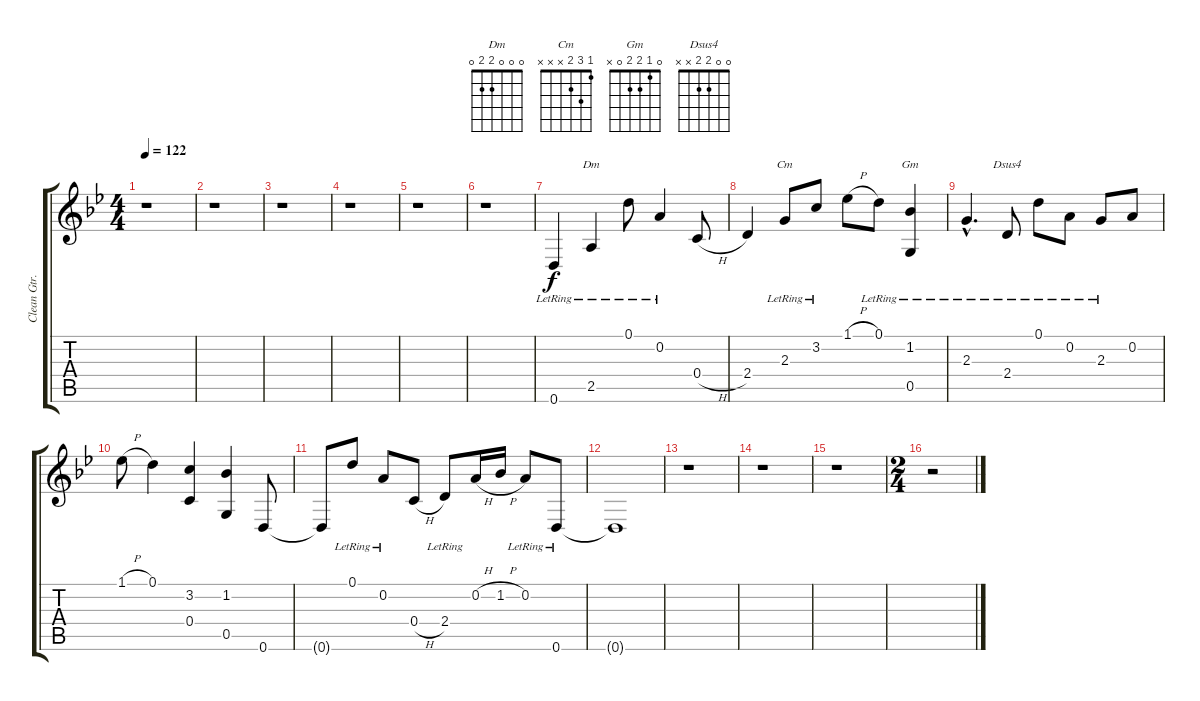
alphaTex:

\track ("Clean Gtr./ Fills" "Clean Gtr.") {instrument electricguitarclean}
\staff {score tabs}
\tuning (D4 A3 F3 C3 G2 D2) {hide}
\chord ("Dm" 0 0 0 2 2 0)
\chord ("Cm" 1 3 2 x x x)
\chord ("Gm" 0 1 2 2 0 x)
\chord ("Dsus4" 0 0 2 2 x x)
\ts (4 4)
\tempo 122
\clef g2
\ks bb
r.1{dy f} |
r.1 |
r.1 |
r.1 |
r.1 |
r.1 |
0.6{lr}.4 2.5{lr}.4{ch "Dm"} 0.1{lr}.8 0.2{lr}.4 0.4{h}.8 |
2.4.4 2.3{lr}.8{ch "Cm"} 3.2{lr}.8 1.1{h}.8 0.1{lr}.8 (1.2{lr} 0.5{lr}).4{ch "Gm"} |
2.3{hac lr}.4{d} 2.4{lr}.8{ch "Dsus4"} 0.1{lr}.8 0.2{lr}.8 2.3{lr}.8 0.2.8 |
1.1{h}.8 0.1.4 (3.2 0.4).4 (1.2 0.5).4 0.6.8 |
0.6{t}.8 0.1{lr}.8 0.2{lr}.8 0.4{h}.8 2.4{lr}.8 0.2{h}.16 1.2{h}.16 0.2{lr}.8 0.6{lr}.8 |
0.6{t}.1 |
r.1 |
r.1 |
r.1 |
\ts (2 4)
r.2
